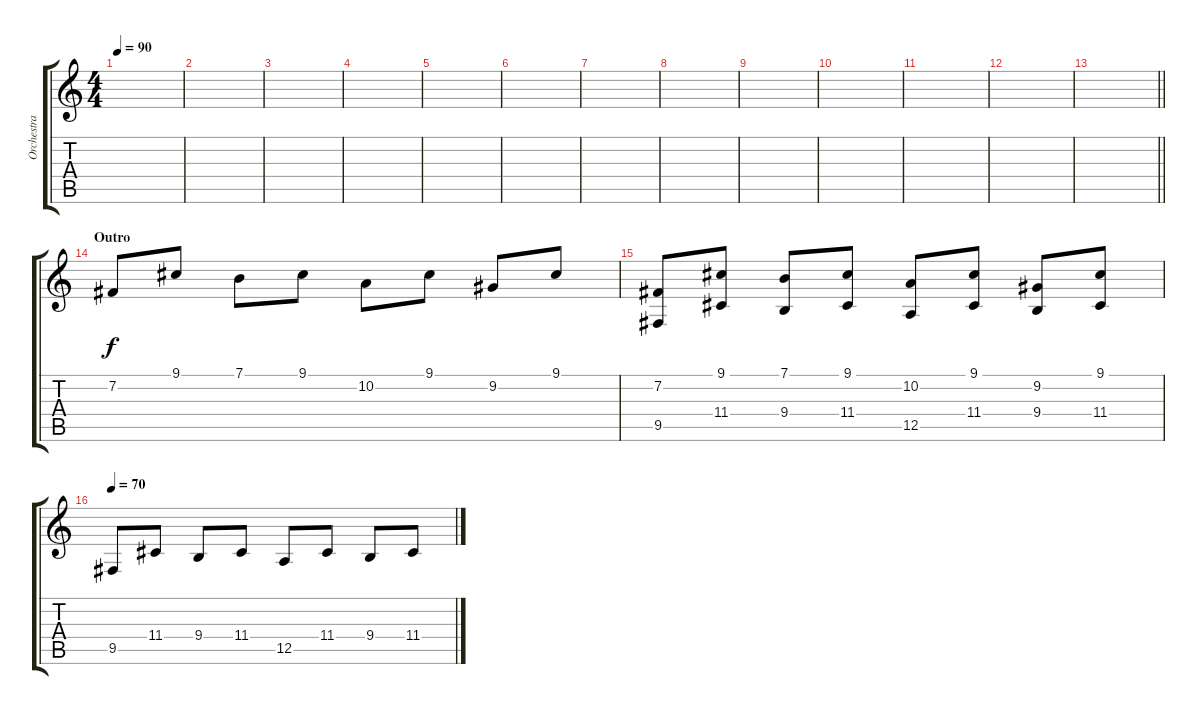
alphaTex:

\track ("Orchestra" "Orchestra") {instrument stringensemble1}
\staff {score tabs}
\tuning (E4 B3 G3 D3 A2 E2) {hide}
\ts (4 4)
\tempo 90
\clef g2
\ks c
|
|
|
|
|
|
|
|
|
|
|
|
\barLineRight lightlight
|
\section ("" "Outro")
7.2.8 9.1.8 7.1.8 9.1.8 10.2.8 9.1.8 9.2.8 9.1.8 |
(7.2 9.5).8 (9.1 11.4).8 (7.1 9.4).8 (9.1 11.4).8 (10.2 12.5).8 (9.1 11.4).8 (9.2 9.4).8 (9.1 11.4).8 |
\tempo 70
9.5.8 11.4.8 9.4.8 11.4.8 12.5.8 11.4.8 9.4.8 11.4.8
